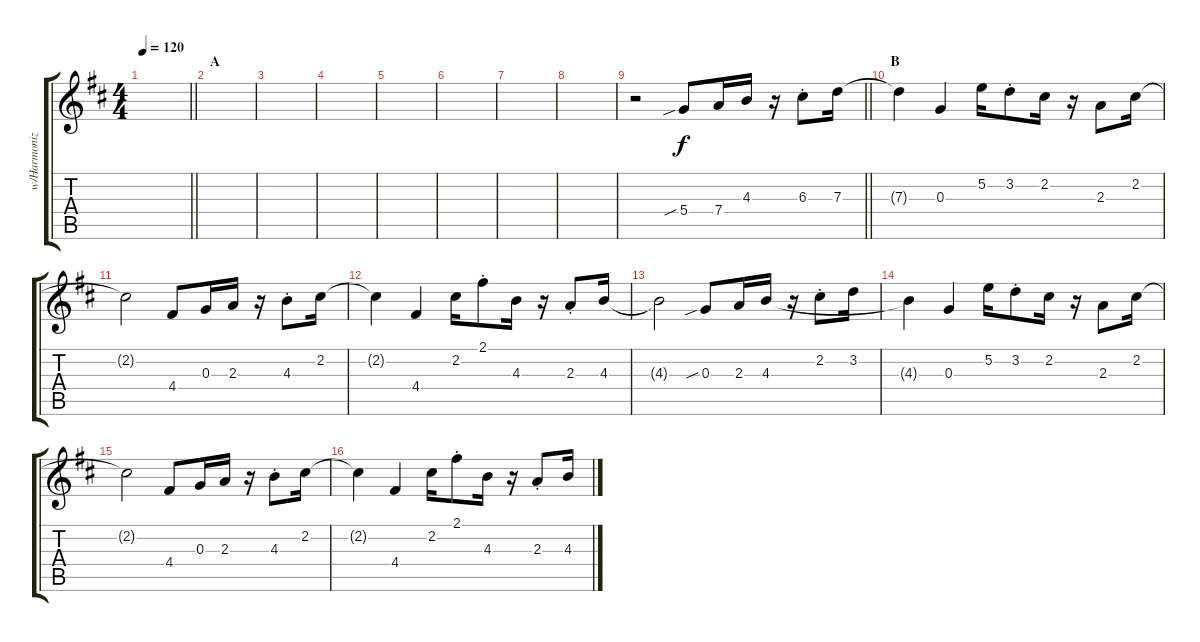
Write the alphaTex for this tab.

\track ("w/Harmonizer" "w/Harmoniz") {instrument acousticguitarnylon}
\staff {score tabs}
\tuning (E4 B3 G3 D3 A2 E2) {hide}
\ts (4 4)
\tempo 120
\clef g2
\barLineRight lightlight
\ks d
|
\section ("" "A")
|
|
|
|
|
|
|
\barLineRight lightlight
r.2 5.4{sib}.8 7.4.16 4.3.16 r.16 6.3{st}.8 7.3.16 |
\section ("" "B")
7.3{t}.4 0.3.4 5.2.16 3.2{st}.8 2.2.16 r.16 2.3.8 2.2.16 |
2.2{t}.2 4.4.8 0.3.16 2.3.16 r.16 4.3{st}.8 2.2.16 |
2.2{t}.4 4.4.4 2.2.16 2.1{st}.8 4.3.16 r.16 2.3{st}.8 4.3.16 |
4.3{t}.2 0.3{sib}.8 2.3.16 4.3.16 r.16 2.2{st}.8 3.2.16 |
4.3{t}.4 0.3.4 5.2.16 3.2{st}.8 2.2.16 r.16 2.3.8 2.2.16 |
2.2{t}.2 4.4.8 0.3.16 2.3.16 r.16 4.3{st}.8 2.2.16 |
2.2{t}.4 4.4.4 2.2.16 2.1{st}.8 4.3.16 r.16 2.3{st}.8 4.3.16
